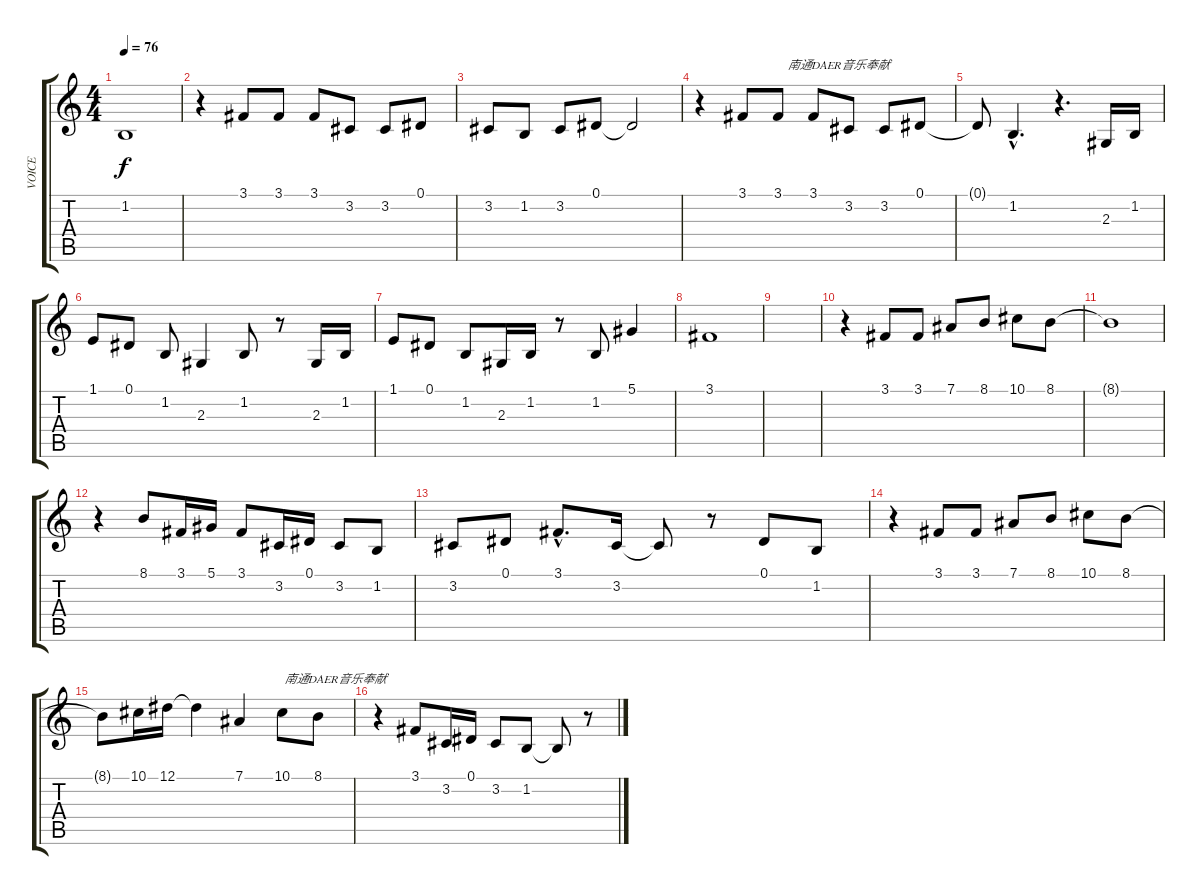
\track ("VOICE" "VOICE") {instrument acousticgrandpiano}
\staff {score tabs}
\tuning (Eb4 Bb3 Gb3 Db3 Ab2 Eb2) {hide}
\ts (4 4)
\tempo 76
\clef g2
\ks c
1.2{t}.1{dy f} |
r.4 3.1.8 3.1.8 3.1.8 3.2.8 3.2.8 0.1.8 |
3.2.8 1.2.8 3.2.8 0.1.8 0.1{t}.2 |
r.4 3.1.8{txt "               南通DAER音乐奉献"} 3.1.8 3.1.8 3.2.8 3.2.8 0.1.8 |
0.1{t}.8 1.2{hac}.4{d} r.4{d} 2.3.16 1.2.16 |
1.1.8 0.1.8 1.2.8 2.3.4 1.2.8 r.8 2.3.16 1.2.16 |
1.1.8 0.1.8 1.2.8 2.3.16 1.2.16 r.8 1.2.8 5.1.4 |
3.1.1 |
|
r.4 3.1.8 3.1.8 7.1.8{txt ""} 8.1.8 10.1.8 8.1.8 |
8.1{t}.1 |
r.4 8.1.8 3.1.16 5.1.16 3.1.8 3.2.16 0.1.16 3.2.8 1.2.8 |
3.2.8 0.1.8 3.1{hac}.8{d} 3.2.16 3.2{t}.8 r.8 0.1.8 1.2.8 |
r.4 3.1.8 3.1.8 7.1.8{txt ""} 8.1.8 10.1.8 8.1.8 |
8.1{t}.8 10.1.16 12.1.16 12.1{t}.4 7.1.4{txt "               南通DAER音乐奉献"} 10.1.8 8.1.8 |
r.4 3.1.8 3.2.16 0.1.16 3.2.8 1.2.8 1.2{t}.8 r.8
